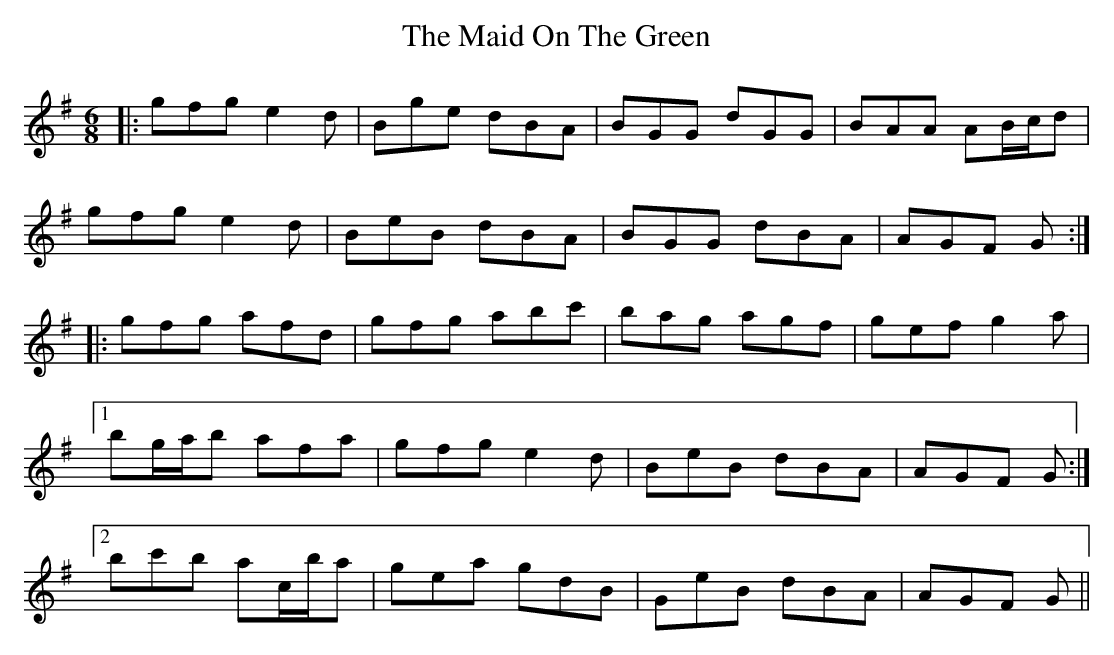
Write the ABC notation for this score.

X:1
T: The Maid On The Green
M: 6/8
L: 1/8
K: Gmaj
|:gfg e2 d|Bge dBA|BGG dGG|BAA AB/c/d|
gfg e2 d|BeB dBA|BGG dBA|AGF G:|
|:gfg afd|gfg abc'|bag agf|gef g2 a|
[1 bg/a/b afa|gfg e2 d|BeB dBA|AGF G:|
[2 bc'b ac/b/a|gea gdB|GeB dBA|AGF G||
